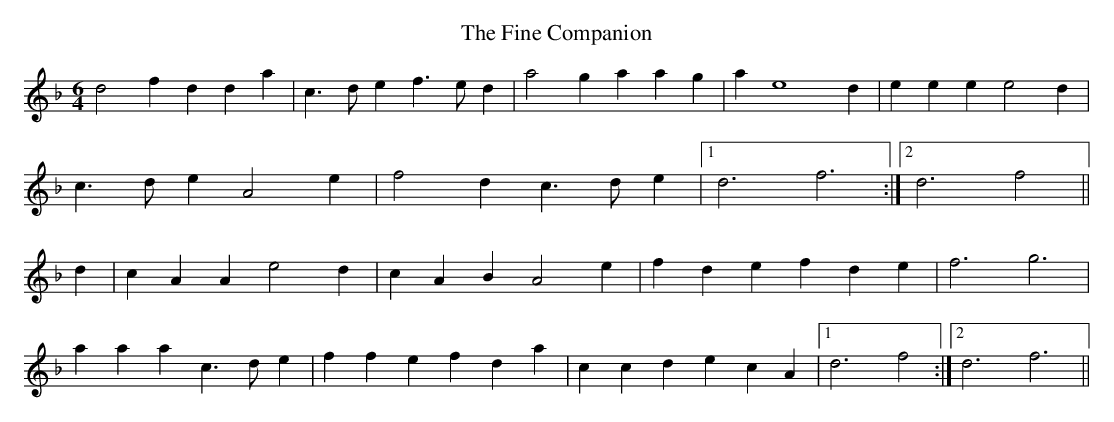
X:1
T:The Fine Companion
M:6/4
L:1/4
K:DAeol
d2 f dda | c>de f>ed | a2 g aag | a e4 d| eee e2 d |
c>de A2 e | f2 d c>de |[1 d3 f3 :|[2 d3 f2 ||
d | cAA e2 d | cAB A2 e | fde fde | f3 g3 |
aaa c>de | ffe fda | ccd ecA | [1 d3 f2 :| [2 d3 f3 ||
